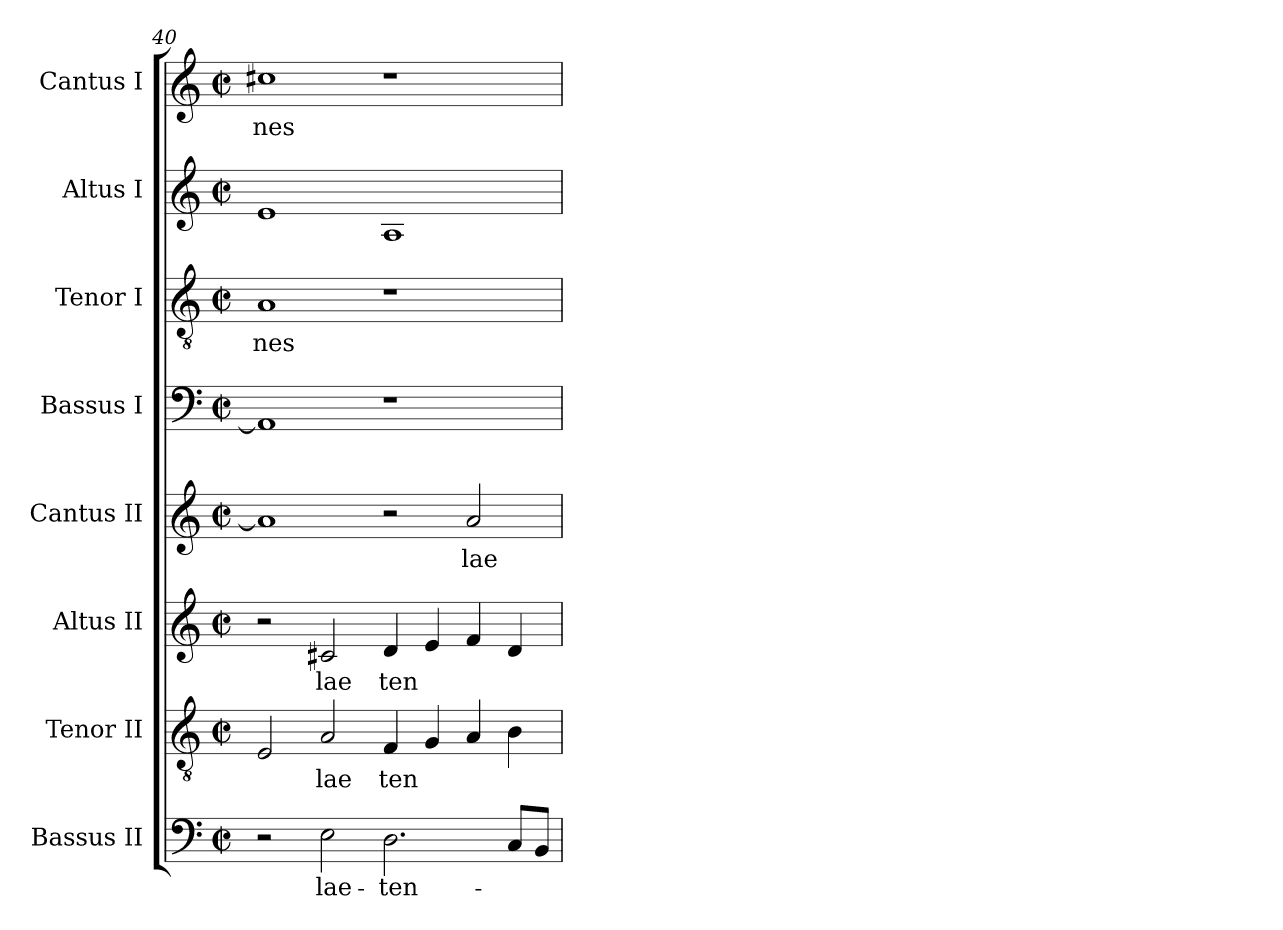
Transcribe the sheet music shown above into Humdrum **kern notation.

**kern	**text	**kern	**text	**kern	**text	**kern	**text	**kern	**kern	**text	**kern	**kern	**text
*part8	*part8	*part7	*part7	*part6	*part6	*part5	*part5	*part4	*part3	*part3	*part2	*part1	*part1
*staff8	*staff8	*staff7	*staff7	*staff6	*staff6	*staff5	*staff5	*staff4	*staff3	*staff3	*staff2	*staff1	*staff1
*I"Bassus II	*	*I"Tenor II	*	*I"Altus II	*	*I"Cantus II	*	*I"Bassus I	*I"Tenor I	*	*I"Altus I	*I"Cantus I	*
*clefF4	*	*clefGv2	*	*clefG2	*	*clefG2	*	*clefF4	*clefGv2	*	*clefG2	*clefG2	*
*M2/2	*	*M2/2	*	*M2/2	*	*M2/2	*	*M2/2	*M2/2	*	*M2/2	*M2/2	*
*met(c|)	*	*met(c|)	*	*met(c|)	*	*met(c|)	*	*met(c|)	*met(c|)	*	*met(c|)	*met(c|)	*
=40	=40	=40	=40	=40	=40	=40	=40	=40	=40	=40	=40	=40	=40
!	!	!	!	!	!	!	!	!	!	!LO:LY:b:cj	!	!	!LO:LY:b:cj
2r	.	2E/	.	2r	.	1a]	.	1AA]	1A	nes	1e	1cc#X	-nes
!	!LO:LY:b:cj	!	!LO:LY:b:cj	!	!LO:LY:b:cj	!	!	!	!	!	!	!	!
2E\	lae-	2A/	lae	2c#X/	lae	.	.	.	.	.	.	.	.
!	!LO:LY:b	!	!LO:LY:b	!	!LO:LY:b	!	!	!	!	!	!	!	!
2.D\	-ten-	4F/	ten	4d/	ten	2r	.	1r	1r	.	1A	1r	.
.	.	4G/	.	4e/	.	.	.	.	.	.	.	.	.
!	!	!	!	!	!	!	!LO:LY:b:cj	!	!	!	!	!	!
.	.	4A/	.	4f/	.	2a/	lae-	.	.	.	.	.	.
8C/L	.	4B\	.	4d/	.	.	.	.	.	.	.	.	.
8BB/J	.	.	.	.	.	.	.	.	.	.	.	.	.
=	=	=	=	=	=	=	=	=	=	=	=	=	=
*-	*-	*-	*-	*-	*-	*-	*-	*-	*-	*-	*-	*-	*-
